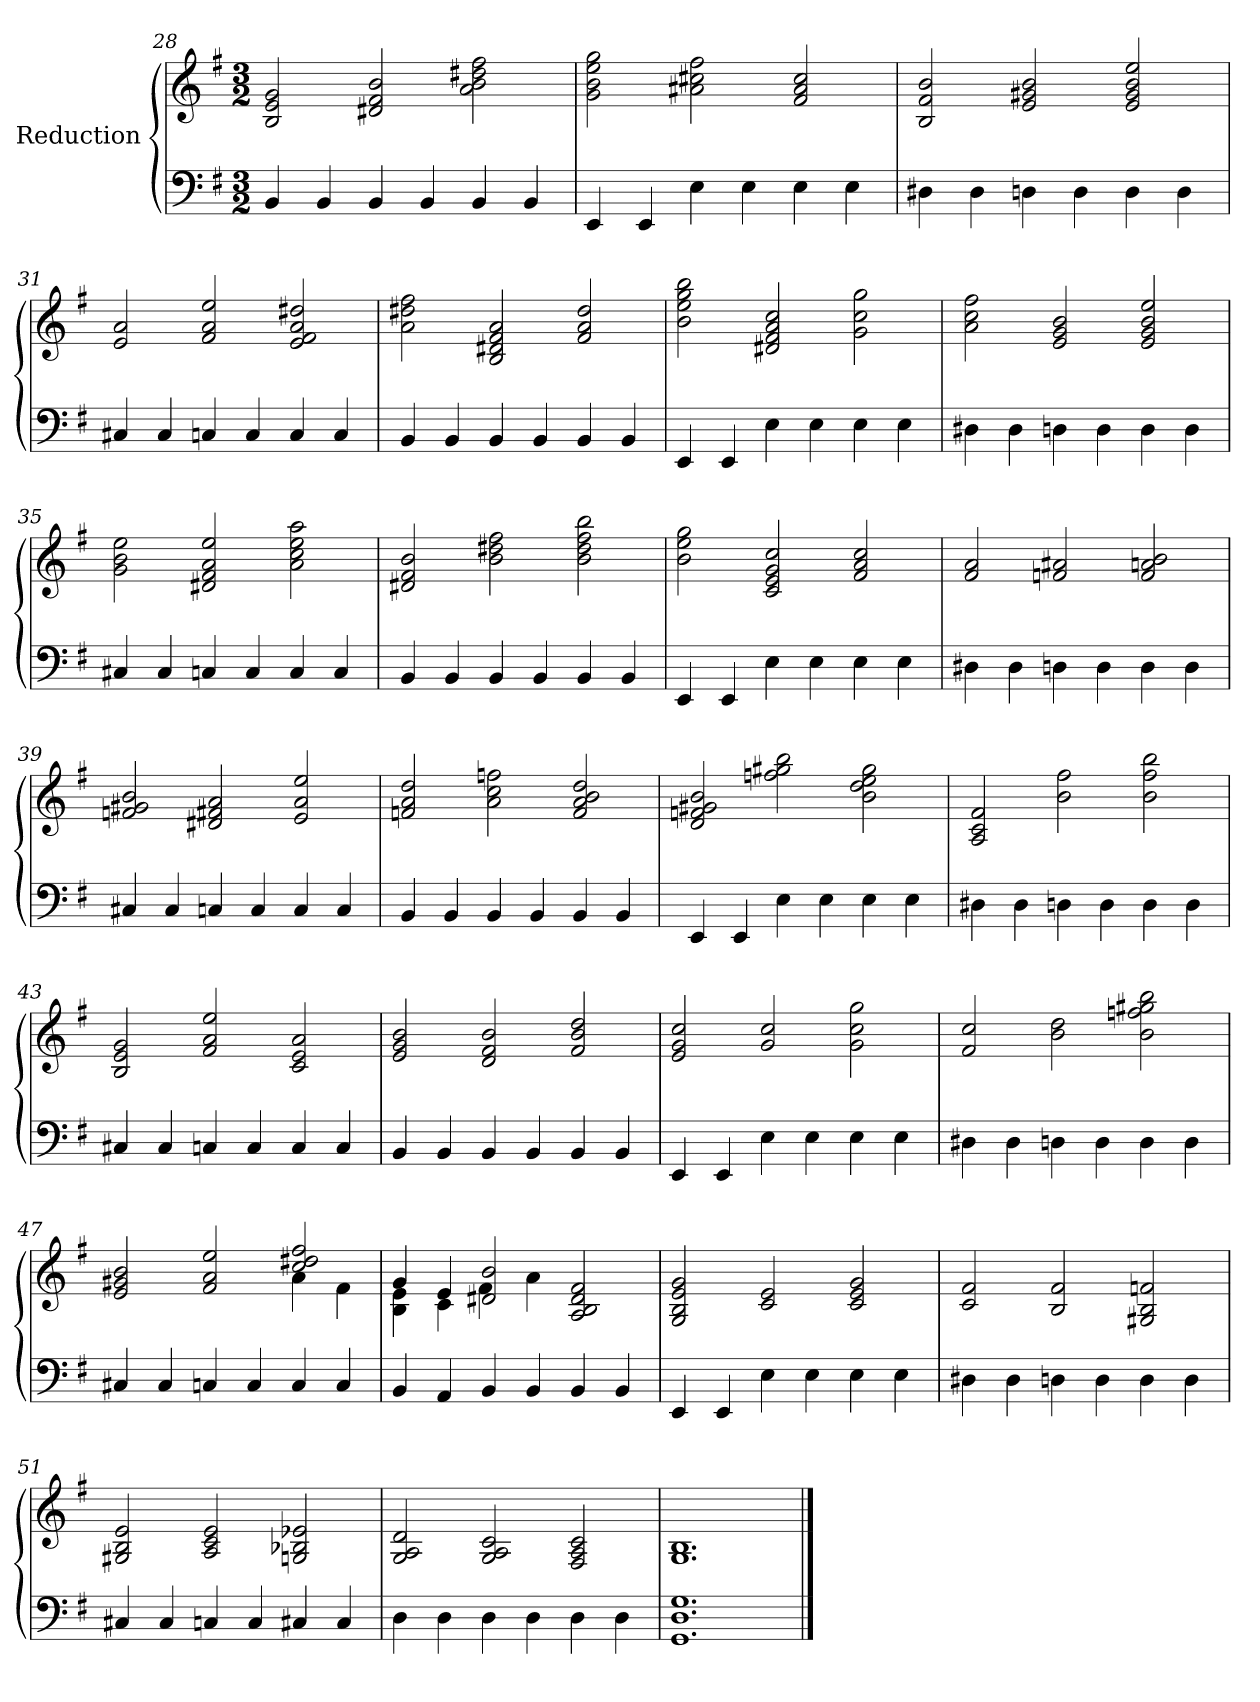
**kern	**kern
*part1	*part1
*staff2	*staff1
*I"Reduction	*
*clefF4	*clefG2
*k[f#]	*k[f#]
*M3/2	*M3/2
=28	=28
4BB/	2B/ 2e/ 2g/
4BB/	.
4BB/	2d#X/ 2f#/ 2b/
4BB/	.
4BB/	2a\ 2b\ 2dd#X\ 2ff#\
4BB/	.
!!LO:LB:g=z
=29	=29
4EE/	2g\ 2b\ 2ee\ 2gg\
4EE/	.
4E\	2a#X\ 2cc#X\ 2ff#\
4E\	.
4E\	2f#/ 2a#/ 2cc#/
4E\	.
=30	=30
4D#X\	2B/ 2f#/ 2b/
4D#\	.
4Dn\	2e/ 2g#X/ 2b/
4D\	.
4D\	2e/ 2g#/ 2b/ 2ee/
4D\	.
=31	=31
4C#X/	2e/ 2a/
4C#/	.
4Cn/	2f#/ 2a/ 2ee/
4C/	.
4C/	2e/ 2f#/ 2a/ 2dd#X/
4C/	.
=32	=32
4BB/	2a\ 2dd#X\ 2ff#\
4BB/	.
4BB/	2B/ 2d#X/ 2f#/ 2a/
4BB/	.
4BB/	2f#/ 2a/ 2dd#/
4BB/	.
!!LO:PB:g=z
=33	=33
4EE/	2b\ 2ee\ 2gg\ 2bb\
4EE/	.
4E\	2d#X/ 2f#/ 2a/ 2cc/
4E\	.
4E\	2g\ 2cc\ 2gg\
4E\	.
=34	=34
4D#X\	2a\ 2cc\ 2ff#\
4D#\	.
4Dn\	2e/ 2g/ 2b/
4D\	.
4D\	2e/ 2g/ 2b/ 2ee/
4D\	.
=35	=35
4C#X/	2g\ 2b\ 2ee\
4C#/	.
4Cn/	2d#X/ 2f#/ 2a/ 2ee/
4C/	.
4C/	2a\ 2cc\ 2ee\ 2aa\
4C/	.
=36	=36
4BB/	2d#X/ 2f#/ 2b/
4BB/	.
4BB/	2b\ 2dd#X\ 2ff#\
4BB/	.
4BB/	2b\ 2dd#\ 2ff#\ 2bb\
4BB/	.
!!LO:PB:g=z
=37	=37
4EE/	2b\ 2ee\ 2gg\
4EE/	.
4E\	2c/ 2e/ 2g/ 2cc/
4E\	.
4E\	2f#/ 2a/ 2cc/
4E\	.
=38	=38
4D#X\	2f#/ 2a/
4D#\	.
4Dn\	2fn/ 2a#X/
4D\	.
4D\	2f/ 2an/ 2b/
4D\	.
=39	=39
4C#X/	2fn/ 2g#X/ 2b/
4C#/	.
4Cn/	2d#X/ 2f#X/ 2a/
4C/	.
4C/	2e/ 2a/ 2ee/
4C/	.
=40	=40
4BB/	2fn/ 2a/ 2dd/
4BB/	.
4BB/	2a\ 2cc\ 2ffn\
4BB/	.
4BB/	2f/ 2a/ 2b/ 2dd/
4BB/	.
!!LO:LB:g=z
=41	=41
4EE/	2d/ 2fn/ 2g#X/ 2b/
4EE/	.
4E\	2ffn\ 2gg#X\ 2bb\
4E\	.
4E\	2b\ 2dd\ 2ee\ 2gg#\
4E\	.
=42	=42
4D#X\	2A/ 2c/ 2f#/
4D#\	.
4Dn\	2b\ 2ff#\
4D\	.
4D\	2b\ 2ff#\ 2bb\
4D\	.
=43	=43
4C#X/	2B/ 2e/ 2g/
4C#/	.
4Cn/	2f#/ 2a/ 2ee/
4C/	.
4C/	2c/ 2e/ 2a/
4C/	.
=44	=44
4BB/	2e/ 2g/ 2b/
4BB/	.
4BB/	2d/ 2f#/ 2b/
4BB/	.
4BB/	2f#/ 2b/ 2dd/
4BB/	.
!!LO:LB:g=z
=45	=45
4EE/	2e/ 2g/ 2cc/
4EE/	.
4E\	2g/ 2cc/
4E\	.
4E\	2g\ 2cc\ 2gg\
4E\	.
=46	=46
4D#X\	2f#/ 2cc/
4D#\	.
4Dn\	2b\ 2dd\
4D\	.
4D\	2b\ 2ffn\ 2gg#X\ 2bb\
4D\	.
=47	=47
*	*^
4C#X/	2e/ 2g#X/ 2b/	2ryy
4C#/	.	.
4Cn/	2f#/ 2a/ 2ee/	2ryy
4C/	.	.
4C/	2cc/ 2dd#X/ 2ff#/	4a\
4C/	.	4f#\
=48	=48	=48
4BB/	4g/	4B\ 4e\
4AA/	4e/	4c\
4BB/	2d#X/ 2b/	4f#\
4BB/	.	4a\
4BB/	2A/ 2B/ 2d#/ 2f#/	2ryy
4BB/	.	.
*	*v	*v
!!LO:LB:g=z
=49	=49
4EE/	2G/ 2B/ 2e/ 2g/
4EE/	.
4E\	2c/ 2e/
4E\	.
4E\	2c/ 2e/ 2g/
4E\	.
=50	=50
4D#X\	2c/ 2f#/
4D#\	.
4Dn\	2B/ 2f#/
4D\	.
4D\	2G#X/ 2B/ 2fn/
4D\	.
=51	=51
4C#X/	2G#X/ 2B/ 2e/
4C#/	.
4Cn/	2A/ 2c/ 2e/
4C/	.
4C#X/	2Gn/ 2B-X/ 2e-X/
4C#/	.
=52	=52
4D\	2G/ 2A/ 2d/
4D\	.
4D\	2G/ 2A/ 2c/
4D\	.
4D\	2F#/ 2A/ 2c/
4D\	.
!!LO:LB:g=z
=53	=53
1.GG 1.D 1.G	1.G 1.B
==	==
*-	*-
